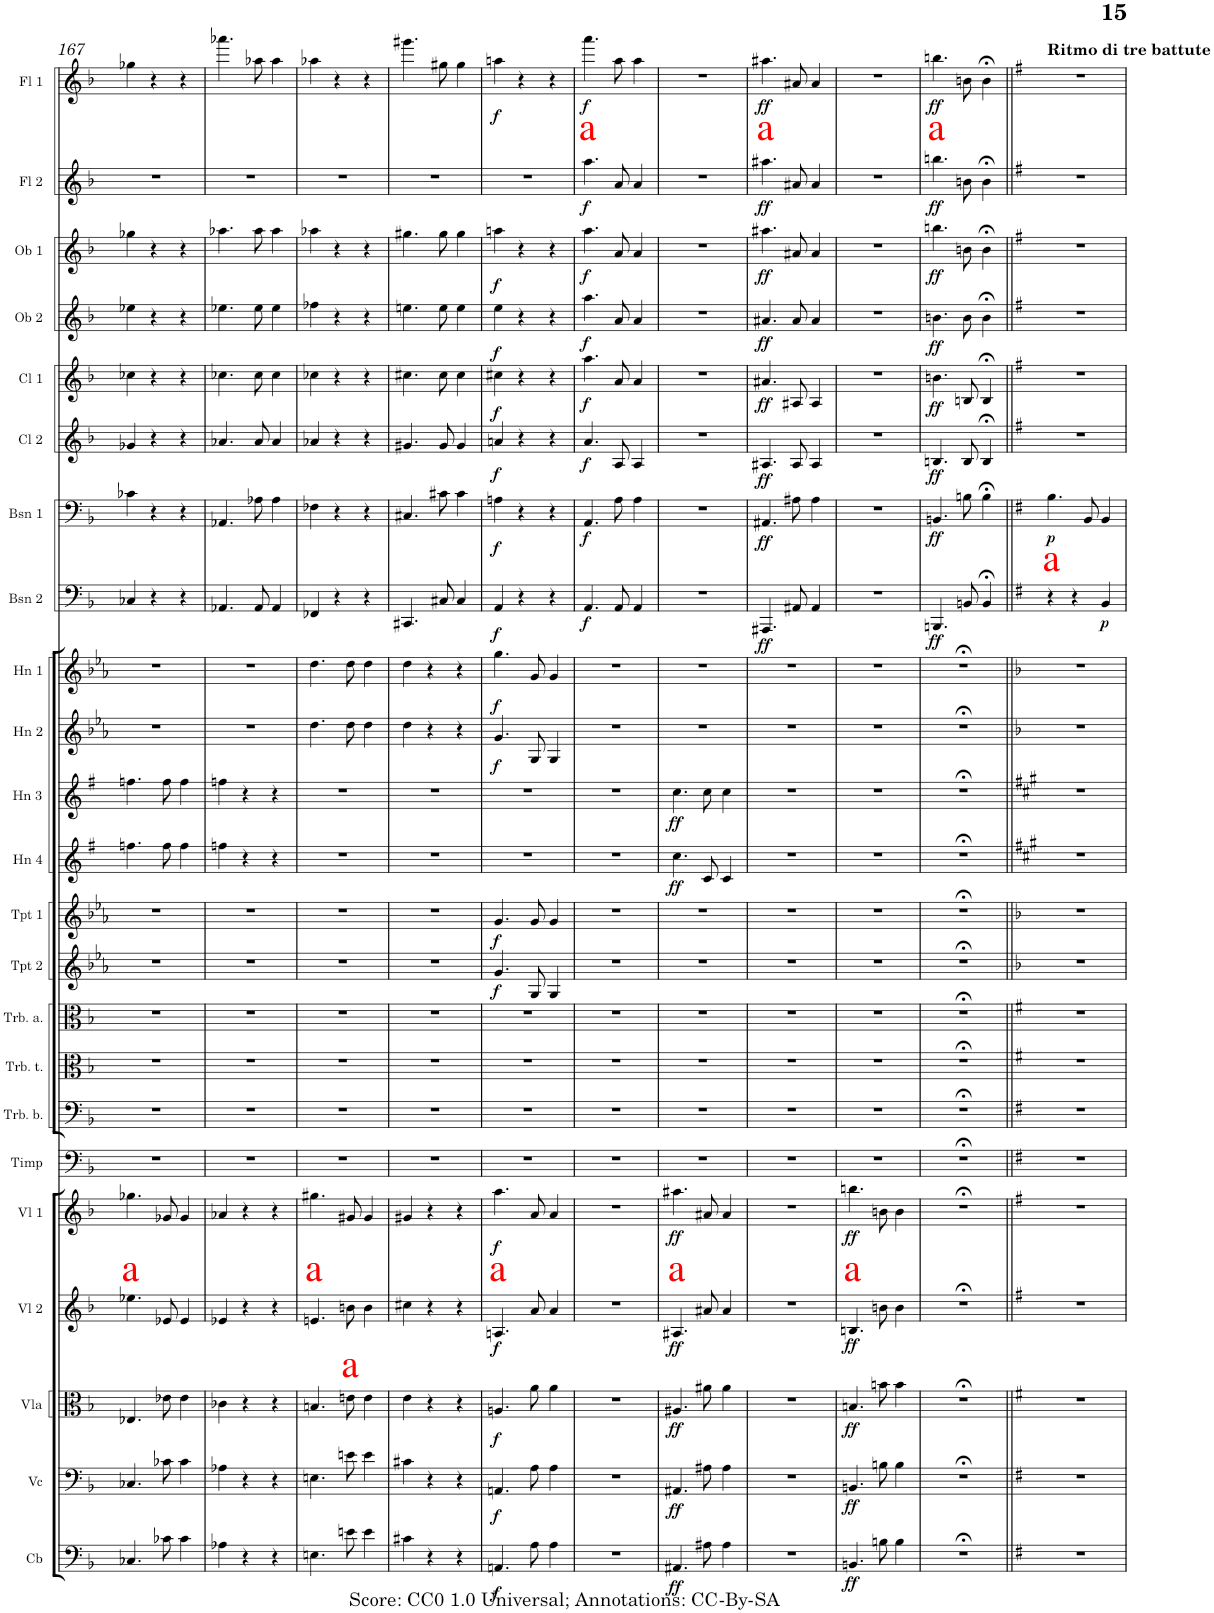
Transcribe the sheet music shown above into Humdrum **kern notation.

**kern	**dynam	**kern	**dynam	**kern	**dynam	**kern	**text	**dynam	**kern	**text	**dynam	**kern	**kern	**kern	**kern	**kern	**dynam	**kern	**dynam	**kern	**dynam	**kern	**dynam	**kern	**dynam	**kern	**dynam	**kern	**dynam	**kern	**text	**dynam	**kern	**dynam	**kern	**dynam	**kern	**dynam	**kern	**dynam	**kern	**dynam	**kern	**text	**dynam
*part23	*part23	*part22	*part22	*part21	*part21	*part20	*part20	*part20	*part19	*part19	*part19	*part18	*part17	*part16	*part15	*part14	*part14	*part13	*part13	*part12	*part12	*part11	*part11	*part10	*part10	*part9	*part9	*part8	*part8	*part7	*part7	*part7	*part6	*part6	*part5	*part5	*part4	*part4	*part3	*part3	*part2	*part2	*part1	*part1	*part1
*staff23	*staff23	*staff22	*staff22	*staff21	*staff21	*staff20	*staff20	*staff20	*staff19	*staff19	*staff19	*staff18	*staff17	*staff16	*staff15	*staff14	*staff14	*staff13	*staff13	*staff12	*staff12	*staff11	*staff11	*staff10	*staff10	*staff9	*staff9	*staff8	*staff8	*staff7	*staff7	*staff7	*staff6	*staff6	*staff5	*staff5	*staff4	*staff4	*staff3	*staff3	*staff2	*staff2	*staff1	*staff1	*staff1
*I"Contrabass	*	*I"Violoncello	*	*I"Viola	*	*I"Violin 2	*	*	*I"Violin 1	*	*	*I"Timpani in F, F	*I"Trombone basso	*I"Trombone tenore	*I"Trombone alto	*I"D Trumpet 2	*	*I"D Trumpet 1	*	*I"Bb (basso) Horn 4	*	*I"Bb (basso) Horn 3	*	*I"D Horn 2	*	*I"D Horn 1	*	*I"Bassoon 2	*	*I"Bassoon 1	*	*	*I"C Clarinet 2	*	*I"C Clarinet 1	*	*I"Oboe 2	*	*I"Oboe 1	*	*I"Flute 2	*	*I"Flute 1	*	*
*I'Cb	*	*I'Vc	*	*I'Vla	*	*I'Vl 2	*	*	*I'Vl 1	*	*	*I'Timp	*I'Trb. b.	*I'Trb. t.	*I'Trb. a.	*I'Tpt 2	*	*I'Tpt 1	*	*I'Hn 4	*	*I'Hn 3	*	*I'Hn 2	*	*I'Hn 1	*	*I'Bsn 2	*	*I'Bsn 1	*	*	*I'Cl 2	*	*I'Cl 1	*	*I'Ob 2	*	*I'Ob 1	*	*I'Fl 2	*	*I'Fl 1	*	*
!!LO:PB:g=z
*clefF4	*	*clefF4	*	*clefC3	*	*clefG2	*	*	*clefG2	*	*	*clefF4	*clefF4	*clefC3	*clefC3	*clefG2	*	*clefG2	*	*clefG2	*	*clefG2	*	*clefG2	*	*clefG2	*	*clefF4	*	*clefF4	*	*	*clefG2	*	*clefG2	*	*clefG2	*	*clefG2	*	*clefG2	*	*clefG2	*	*
*Trd7c12	*	*	*	*	*	*	*	*	*	*	*	*	*	*	*	*Trd-1c-2	*	*Trd-1c-2	*	*Trd8c14	*	*Trd8c14	*	*Trd6c10	*	*Trd6c10	*	*	*	*	*	*	*Trd1c2	*	*Trd1c2	*	*	*	*	*	*	*	*	*	*
*k[b-]	*	*k[b-]	*	*k[b-]	*	*k[b-]	*	*	*k[b-]	*	*	*k[b-]	*k[b-]	*k[b-]	*k[b-]	*k[b-e-a-]	*	*k[b-e-a-]	*	*k[f#]	*	*k[f#]	*	*k[b-e-a-]	*	*k[b-e-a-]	*	*k[b-]	*	*k[b-]	*	*	*k[b-]	*	*k[b-]	*	*k[b-]	*	*k[b-]	*	*k[b-]	*	*k[b-]	*	*
*M3/4	*	*M3/4	*	*M3/4	*	*M3/4	*	*	*M3/4	*	*	*M3/4	*M3/4	*M3/4	*M3/4	*M3/4	*	*M3/4	*	*M3/4	*	*M3/4	*	*M3/4	*	*M3/4	*	*M3/4	*	*M3/4	*	*	*M3/4	*	*M3/4	*	*M3/4	*	*M3/4	*	*M3/4	*	*M3/4	*	*
=167	=167	=167	=167	=167	=167	=167	=167	=167	=167	=167	=167	=167	=167	=167	=167	=167	=167	=167	=167	=167	=167	=167	=167	=167	=167	=167	=167	=167	=167	=167	=167	=167	=167	=167	=167	=167	=167	=167	=167	=167	=167	=167	=167	=167	=167
!	!	!	!	!	!	!	!	!	!	!LO:LY:b:color=#FF0000	!	!	!	!	!	!	!	!	!	!	!	!	!	!	!	!	!	!	!	!	!	!	!	!	!	!	!	!	!	!	!	!	!	!	!
4.C-X/	.	4.C-X/	.	4.E-X/	.	4.ee-X\	.	.	4.gg-X\	a	.	2.r	2.r	2.r	2.r	2.r	.	2.r	.	4.ffn\	.	4.ffn\	.	2.r	.	2.r	.	4C-X/	.	4c-X\	.	.	4g-X/	.	4cc-X\	.	4ee-X\	.	4gg-X\	.	2.r	.	4gg-X\	.	.
.	.	.	.	.	.	.	.	.	.	.	.	.	.	.	.	.	.	.	.	.	.	.	.	.	.	.	.	4r	.	4r	.	.	4r	.	4r	.	4r	.	4r	.	.	.	4r	.	.
8c-X\	.	8c-X\	.	8e-X\	.	8e-X/	.	.	8g-X/	.	.	.	.	.	.	.	.	.	.	8ff\	.	8ff\	.	.	.	.	.	.	.	.	.	.	.	.	.	.	.	.	.	.	.	.	.	.	.
4c-\	.	4c-\	.	4e-\	.	4e-/	.	.	4g-/	.	.	.	.	.	.	.	.	.	.	4ff\	.	4ff\	.	.	.	.	.	4r	.	4r	.	.	4r	.	4r	.	4r	.	4r	.	.	.	4r	.	.
=168	=168	=168	=168	=168	=168	=168	=168	=168	=168	=168	=168	=168	=168	=168	=168	=168	=168	=168	=168	=168	=168	=168	=168	=168	=168	=168	=168	=168	=168	=168	=168	=168	=168	=168	=168	=168	=168	=168	=168	=168	=168	=168	=168	=168	=168
4A-X\	.	4A-X\	.	4c-X\	.	4e-X/	.	.	4a-X/	.	.	2.r	2.r	2.r	2.r	2.r	.	2.r	.	4ffn\	.	4ffn\	.	2.r	.	2.r	.	4.AA-X/	.	4.AA-X/	.	.	4.a-X/	.	4.cc-X\	.	4.ee-X\	.	4.aa-X\	.	2.r	.	4.aaa-X\	.	.
4r	.	4r	.	4r	.	4r	.	.	4r	.	.	.	.	.	.	.	.	.	.	4r	.	4r	.	.	.	.	.	.	.	.	.	.	.	.	.	.	.	.	.	.	.	.	.	.	.
.	.	.	.	.	.	.	.	.	.	.	.	.	.	.	.	.	.	.	.	.	.	.	.	.	.	.	.	8AA-/	.	8A-X\	.	.	8a-/	.	8cc-\	.	8ee-\	.	8aa-\	.	.	.	8aa-X\	.	.
4r	.	4r	.	4r	.	4r	.	.	4r	.	.	.	.	.	.	.	.	.	.	4r	.	4r	.	.	.	.	.	4AA-/	.	4A-\	.	.	4a-/	.	4cc-\	.	4ee-\	.	4aa-\	.	.	.	4aa-\	.	.
=169	=169	=169	=169	=169	=169	=169	=169	=169	=169	=169	=169	=169	=169	=169	=169	=169	=169	=169	=169	=169	=169	=169	=169	=169	=169	=169	=169	=169	=169	=169	=169	=169	=169	=169	=169	=169	=169	=169	=169	=169	=169	=169	=169	=169	=169
!	!	!	!	!	!	!	!	!	!	!LO:LY:b:color=#FF0000	!	!	!	!	!	!	!	!	!	!	!	!	!	!	!	!	!	!	!	!	!	!	!	!	!	!	!	!	!	!	!	!	!	!	!
4.En\	.	4.En\	.	4.Bn/	.	4.en/	.	.	4.gg#X\	a	.	2.r	2.r	2.r	2.r	2.r	.	2.r	.	2.r	.	2.r	.	4.dd\	.	4.dd\	.	4FF-X/	.	4F-X\	.	.	4a-X/	.	4cc-X\	.	4ff-X\	.	4aa-X\	.	2.r	.	4aa-X\	.	.
.	.	.	.	.	.	.	.	.	.	.	.	.	.	.	.	.	.	.	.	.	.	.	.	.	.	.	.	4r	.	4r	.	.	4r	.	4r	.	4r	.	4r	.	.	.	4r	.	.
!	!	!	!	!	!	!	!LO:LY:b:color=#FF0000	!	!	!	!	!	!	!	!	!	!	!	!	!	!	!	!	!	!	!	!	!	!	!	!	!	!	!	!	!	!	!	!	!	!	!	!	!	!
8en\	.	8en\	.	8en\	.	8bn\	a	.	8g#X/	.	.	.	.	.	.	.	.	.	.	.	.	.	.	8dd\	.	8dd\	.	.	.	.	.	.	.	.	.	.	.	.	.	.	.	.	.	.	.
4e\	.	4e\	.	4e\	.	4b\	.	.	4g#/	.	.	.	.	.	.	.	.	.	.	.	.	.	.	4dd\	.	4dd\	.	4r	.	4r	.	.	4r	.	4r	.	4r	.	4r	.	.	.	4r	.	.
=170	=170	=170	=170	=170	=170	=170	=170	=170	=170	=170	=170	=170	=170	=170	=170	=170	=170	=170	=170	=170	=170	=170	=170	=170	=170	=170	=170	=170	=170	=170	=170	=170	=170	=170	=170	=170	=170	=170	=170	=170	=170	=170	=170	=170	=170
4c#X\	.	4c#X\	.	4e\	.	4cc#X\	.	.	4g#X/	.	.	2.r	2.r	2.r	2.r	2.r	.	2.r	.	2.r	.	2.r	.	4dd\	.	4dd\	.	4.CC#X/	.	4.C#X/	.	.	4.g#X/	.	4.cc#X\	.	4.een\	.	4.gg#X\	.	2.r	.	4.ggg#X\	.	.
4r	.	4r	.	4r	.	4r	.	.	4r	.	.	.	.	.	.	.	.	.	.	.	.	.	.	4r	.	4r	.	.	.	.	.	.	.	.	.	.	.	.	.	.	.	.	.	.	.
.	.	.	.	.	.	.	.	.	.	.	.	.	.	.	.	.	.	.	.	.	.	.	.	.	.	.	.	8C#X/	.	8c#X\	.	.	8g#/	.	8cc#\	.	8ee\	.	8gg#\	.	.	.	8gg#X\	.	.
4r	.	4r	.	4r	.	4r	.	.	4r	.	.	.	.	.	.	.	.	.	.	.	.	.	.	4r	.	4r	.	4C#/	.	4c#\	.	.	4g#/	.	4cc#\	.	4ee\	.	4gg#\	.	.	.	4gg#\	.	.
=171	=171	=171	=171	=171	=171	=171	=171	=171	=171	=171	=171	=171	=171	=171	=171	=171	=171	=171	=171	=171	=171	=171	=171	=171	=171	=171	=171	=171	=171	=171	=171	=171	=171	=171	=171	=171	=171	=171	=171	=171	=171	=171	=171	=171	=171
!	!LO:DY:b	!	!LO:DY:b	!	!LO:DY:b	!	!	!LO:DY:b	!	!LO:LY:b:color=#FF0000	!LO:DY:b	!	!	!	!	!	!LO:DY:b	!	!LO:DY:b	!	!	!	!	!	!LO:DY:b	!	!LO:DY:b	!	!LO:DY:b	!	!	!LO:DY:b	!	!LO:DY:b	!	!LO:DY:b	!	!LO:DY:b	!	!LO:DY:b	!	!	!	!	!LO:DY:b
4.AAn/	f	4.AAn/	f	4.An/	f	4.An/	.	f	4.aa\	a	f	2.r	2.r	2.r	2.r	4.g/	f	4.g/	f	2.r	.	2.r	.	4.g/	f	4.gg\	f	4AA/	f	4An\	.	f	4an/	f	4cc#X\	f	4ee\	f	4aan\	f	2.r	.	4aan\	.	f
.	.	.	.	.	.	.	.	.	.	.	.	.	.	.	.	.	.	.	.	.	.	.	.	.	.	.	.	4r	.	4r	.	.	4r	.	4r	.	4r	.	4r	.	.	.	4r	.	.
8A\	.	8A\	.	8a\	.	8a/	.	.	8a/	.	.	.	.	.	.	8G/	.	8g/	.	.	.	.	.	8G/	.	8g/	.	.	.	.	.	.	.	.	.	.	.	.	.	.	.	.	.	.	.
4A\	.	4A\	.	4a\	.	4a/	.	.	4a/	.	.	.	.	.	.	4G/	.	4g/	.	.	.	.	.	4G/	.	4g/	.	4r	.	4r	.	.	4r	.	4r	.	4r	.	4r	.	.	.	4r	.	.
=172	=172	=172	=172	=172	=172	=172	=172	=172	=172	=172	=172	=172	=172	=172	=172	=172	=172	=172	=172	=172	=172	=172	=172	=172	=172	=172	=172	=172	=172	=172	=172	=172	=172	=172	=172	=172	=172	=172	=172	=172	=172	=172	=172	=172	=172
!	!	!	!	!	!	!	!	!	!	!	!	!	!	!	!	!	!	!	!	!	!	!	!	!	!	!	!	!	!LO:DY:b	!	!	!LO:DY:b	!	!LO:DY:b	!	!LO:DY:b	!	!LO:DY:b	!	!LO:DY:b	!	!LO:DY:b	!	!LO:LY:b:color=#FF0000	!LO:DY:b
2.r	.	2.r	.	2.r	.	2.r	.	.	2.r	.	.	2.r	2.r	2.r	2.r	2.r	.	2.r	.	2.r	.	2.r	.	2.r	.	2.r	.	4.AA/	f	4.AA/	.	f	4.a/	f	4.aa\	f	4.aa\	f	4.aa\	f	4.aa\	f	4.aaa\	a	f
.	.	.	.	.	.	.	.	.	.	.	.	.	.	.	.	.	.	.	.	.	.	.	.	.	.	.	.	8AA/	.	8A\	.	.	8A/	.	8a/	.	8a/	.	8a/	.	8a/	.	8aa\	.	.
.	.	.	.	.	.	.	.	.	.	.	.	.	.	.	.	.	.	.	.	.	.	.	.	.	.	.	.	4AA/	.	4A\	.	.	4A/	.	4a/	.	4a/	.	4a/	.	4a/	.	4aa\	.	.
=173	=173	=173	=173	=173	=173	=173	=173	=173	=173	=173	=173	=173	=173	=173	=173	=173	=173	=173	=173	=173	=173	=173	=173	=173	=173	=173	=173	=173	=173	=173	=173	=173	=173	=173	=173	=173	=173	=173	=173	=173	=173	=173	=173	=173	=173
!	!LO:DY:b	!	!LO:DY:b	!	!LO:DY:b	!	!	!LO:DY:b	!	!LO:LY:b:color=#FF0000	!LO:DY:b	!	!	!	!	!	!	!	!	!	!LO:DY:b	!	!LO:DY:b	!	!	!	!	!	!	!	!	!	!	!	!	!	!	!	!	!	!	!	!	!	!
4.AA#X/	ff	4.AA#X/	ff	4.A#X/	ff	4.A#X/	.	ff	4.aa#X\	a	ff	2.r	2.r	2.r	2.r	2.r	.	2.r	.	4.cc\	ff	4.cc\	ff	2.r	.	2.r	.	2.r	.	2.r	.	.	2.r	.	2.r	.	2.r	.	2.r	.	2.r	.	2.r	.	.
8A#X\	.	8A#X\	.	8a#X\	.	8a#X/	.	.	8a#X/	.	.	.	.	.	.	.	.	.	.	8c/	.	8cc\	.	.	.	.	.	.	.	.	.	.	.	.	.	.	.	.	.	.	.	.	.	.	.
4A#\	.	4A#\	.	4a#\	.	4a#/	.	.	4a#/	.	.	.	.	.	.	.	.	.	.	4c/	.	4cc\	.	.	.	.	.	.	.	.	.	.	.	.	.	.	.	.	.	.	.	.	.	.	.
=174	=174	=174	=174	=174	=174	=174	=174	=174	=174	=174	=174	=174	=174	=174	=174	=174	=174	=174	=174	=174	=174	=174	=174	=174	=174	=174	=174	=174	=174	=174	=174	=174	=174	=174	=174	=174	=174	=174	=174	=174	=174	=174	=174	=174	=174
!	!	!	!	!	!	!	!	!	!	!	!	!	!	!	!	!	!	!	!	!	!	!	!	!	!	!	!	!	!LO:DY:b	!	!	!LO:DY:b	!	!LO:DY:b	!	!LO:DY:b	!	!LO:DY:b	!	!LO:DY:b	!	!LO:DY:b	!	!LO:LY:b:color=#FF0000	!LO:DY:b
2.r	.	2.r	.	2.r	.	2.r	.	.	2.r	.	.	2.r	2.r	2.r	2.r	2.r	.	2.r	.	2.r	.	2.r	.	2.r	.	2.r	.	4.AAA#X/	ff	4.AA#X/	.	ff	4.A#X/	ff	4.a#X/	ff	4.a#X/	ff	4.aa#X\	ff	4.aa#X\	ff	4.aa#X\	a	ff
.	.	.	.	.	.	.	.	.	.	.	.	.	.	.	.	.	.	.	.	.	.	.	.	.	.	.	.	8AA#X/	.	8A#X\	.	.	8A#/	.	8A#X/	.	8a#/	.	8a#X/	.	8a#X/	.	8a#X/	.	.
.	.	.	.	.	.	.	.	.	.	.	.	.	.	.	.	.	.	.	.	.	.	.	.	.	.	.	.	4AA#/	.	4A#\	.	.	4A#/	.	4A#/	.	4a#/	.	4a#/	.	4a#/	.	4a#/	.	.
=175	=175	=175	=175	=175	=175	=175	=175	=175	=175	=175	=175	=175	=175	=175	=175	=175	=175	=175	=175	=175	=175	=175	=175	=175	=175	=175	=175	=175	=175	=175	=175	=175	=175	=175	=175	=175	=175	=175	=175	=175	=175	=175	=175	=175	=175
!	!LO:DY:b	!	!LO:DY:b	!	!LO:DY:b	!	!	!LO:DY:b	!	!LO:LY:b:color=#FF0000	!LO:DY:b	!	!	!	!	!	!	!	!	!	!	!	!	!	!	!	!	!	!	!	!	!	!	!	!	!	!	!	!	!	!	!	!	!	!
4.BBn/	ff	4.BBn/	ff	4.Bn/	ff	4.Bn/	.	ff	4.bbn\	a	ff	2.r	2.r	2.r	2.r	2.r	.	2.r	.	2.r	.	2.r	.	2.r	.	2.r	.	2.r	.	2.r	.	.	2.r	.	2.r	.	2.r	.	2.r	.	2.r	.	2.r	.	.
8Bn\	.	8Bn\	.	8bn\	.	8bn\	.	.	8bn\	.	.	.	.	.	.	.	.	.	.	.	.	.	.	.	.	.	.	.	.	.	.	.	.	.	.	.	.	.	.	.	.	.	.	.	.
4B\	.	4B\	.	4b\	.	4b\	.	.	4b\	.	.	.	.	.	.	.	.	.	.	.	.	.	.	.	.	.	.	.	.	.	.	.	.	.	.	.	.	.	.	.	.	.	.	.	.
=176	=176	=176	=176	=176	=176	=176	=176	=176	=176	=176	=176	=176	=176	=176	=176	=176	=176	=176	=176	=176	=176	=176	=176	=176	=176	=176	=176	=176	=176	=176	=176	=176	=176	=176	=176	=176	=176	=176	=176	=176	=176	=176	=176	=176	=176
!	!	!	!	!	!	!	!	!	!	!	!	!	!	!	!	!	!	!	!	!	!	!	!	!	!	!	!	!	!LO:DY:b	!	!	!LO:DY:b	!	!LO:DY:b	!	!LO:DY:b	!	!LO:DY:b	!	!LO:DY:b	!	!LO:DY:b	!	!LO:LY:b:color=#FF0000	!LO:DY:b
2.r;<	.	2.r;<	.	2.r;<	.	2.r;<	.	.	2.r;<	.	.	2.r;<	2.r;<	2.r;<	2.r;<	2.r;<	.	2.r;<	.	2.r;<	.	2.r;<	.	2.r;<	.	2.r;<	.	4.BBBn/	ff	4.BBn/	.	ff	4.Bn/	ff	4.bn\	ff	4.bn\	ff	4.bbn\	ff	4.bbn\	ff	4.bbn\	a	ff
.	.	.	.	.	.	.	.	.	.	.	.	.	.	.	.	.	.	.	.	.	.	.	.	.	.	.	.	8BBn/	.	8Bn\	.	.	8B/	.	8Bn/	.	8b\	.	8bn\	.	8bn\	.	8bn\	.	.
.	.	.	.	.	.	.	.	.	.	.	.	.	.	.	.	.	.	.	.	.	.	.	.	.	.	.	.	4BB;</	.	4B;<\	.	.	4B;</	.	4B;</	.	4b;<\	.	4b;<\	.	4b;<\	.	4b;<\	.	.
=177||	=177||	=177||	=177||	=177||	=177||	=177||	=177||	=177||	=177||	=177||	=177||	=177||	=177||	=177||	=177||	=177||	=177||	=177||	=177||	=177||	=177||	=177||	=177||	=177||	=177||	=177||	=177||	=177||	=177||	=177||	=177||	=177||	=177||	=177||	=177||	=177||	=177||	=177||	=177||	=177||	=177||	=177||	=177||	=177||	=177||
*k[f#]	*	*k[f#]	*	*k[f#]	*	*k[f#]	*	*	*k[f#]	*	*	*k[f#]	*k[f#]	*k[f#]	*k[f#]	*k[b-]	*	*k[b-]	*	*k[f#c#g#]	*	*k[f#c#g#]	*	*k[b-]	*	*k[b-]	*	*k[f#]	*	*k[f#]	*	*	*k[f#]	*	*k[f#]	*	*k[f#]	*	*k[f#]	*	*k[f#]	*	*k[f#]	*	*
!	!	!	!	!	!	!	!	!	!	!	!	!	!	!	!	!	!	!	!	!	!	!	!	!	!	!	!	!	!	!	!	!	!	!	!	!	!	!	!	!	!	!	!LO:TX:a:B:t=Ritmo di tre battute	!	!
!	!	!	!	!	!	!	!	!	!	!	!	!	!	!	!	!	!	!	!	!	!	!	!	!	!	!	!	!	!	!	!LO:LY:b:color=#FF0000	!LO:DY:b	!	!	!	!	!	!	!	!	!	!	!	!	!
2.r	.	2.r	.	2.r	.	2.r	.	.	2.r	.	.	2.r	2.r	2.r	2.r	2.r	.	2.r	.	2.r	.	2.r	.	2.r	.	2.r	.	4r	.	4.B\	a	p	2.r	.	2.r	.	2.r	.	2.r	.	2.r	.	2.r	.	.
.	.	.	.	.	.	.	.	.	.	.	.	.	.	.	.	.	.	.	.	.	.	.	.	.	.	.	.	4r	.	.	.	.	.	.	.	.	.	.	.	.	.	.	.	.	.
.	.	.	.	.	.	.	.	.	.	.	.	.	.	.	.	.	.	.	.	.	.	.	.	.	.	.	.	.	.	8BB/	.	.	.	.	.	.	.	.	.	.	.	.	.	.	.
!	!	!	!	!	!	!	!	!	!	!	!	!	!	!	!	!	!	!	!	!	!	!	!	!	!	!	!	!	!LO:DY:b	!	!	!	!	!	!	!	!	!	!	!	!	!	!	!	!
.	.	.	.	.	.	.	.	.	.	.	.	.	.	.	.	.	.	.	.	.	.	.	.	.	.	.	.	4BB/	p	4BB/	.	.	.	.	.	.	.	.	.	.	.	.	.	.	.
=	=	=	=	=	=	=	=	=	=	=	=	=	=	=	=	=	=	=	=	=	=	=	=	=	=	=	=	=	=	=	=	=	=	=	=	=	=	=	=	=	=	=	=	=	=
*-	*-	*-	*-	*-	*-	*-	*-	*-	*-	*-	*-	*-	*-	*-	*-	*-	*-	*-	*-	*-	*-	*-	*-	*-	*-	*-	*-	*-	*-	*-	*-	*-	*-	*-	*-	*-	*-	*-	*-	*-	*-	*-	*-	*-	*-
